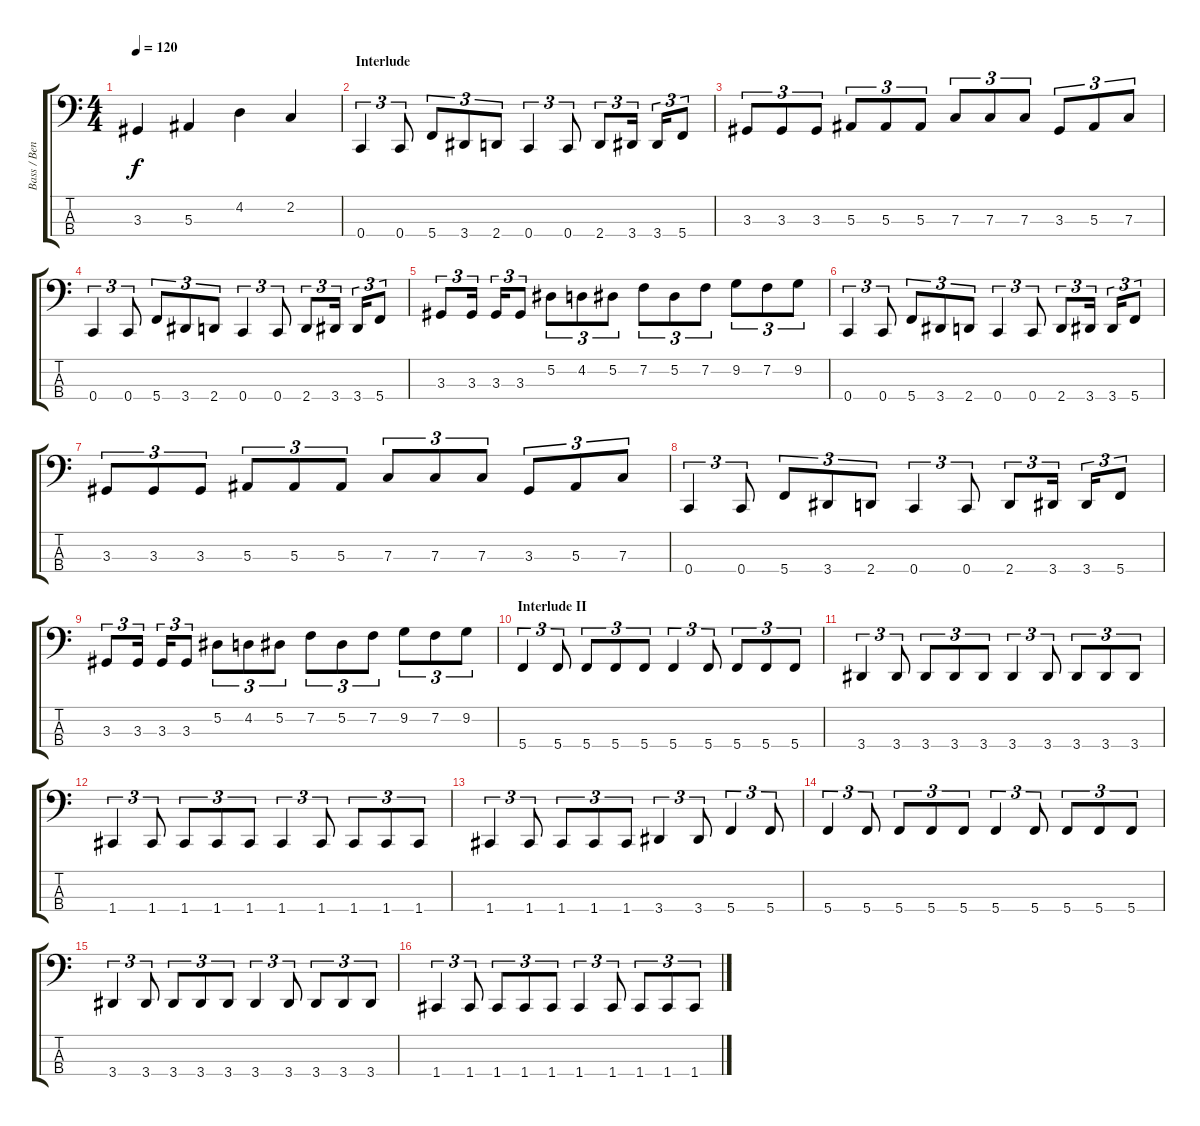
\track ("Bass / Ben" "Bass / Ben") {instrument electricbassfinger}
\staff {score tabs}
\tuning (Eb2 Bb1 F1 C1) {hide}
\ts (4 4)
\tempo 120
\clef f4
\ks c
3.3.4{dy f} 5.3.4 4.2.4 2.2.4 |
\section ("" "Interlude")
0.4.4{tu (3 2)} 0.4.8{tu (3 2)} 5.4.8{tu (3 2)} 3.4.8{tu (3 2)} 2.4.8{tu (3 2)} 0.4.4{tu (3 2)} 0.4.8{tu (3 2)} 2.4.8{tu (3 2)} 3.4.16{tu (3 2)} 3.4.16{tu (3 2)} 5.4.8{tu (3 2)} |
3.3.8{tu (3 2)} 3.3.8{tu (3 2)} 3.3.8{tu (3 2)} 5.3.8{tu (3 2)} 5.3.8{tu (3 2)} 5.3.8{tu (3 2)} 7.3.8{tu (3 2)} 7.3.8{tu (3 2)} 7.3.8{tu (3 2)} 3.3.8{tu (3 2)} 5.3.8{tu (3 2)} 7.3.8{tu (3 2)} |
0.4.4{tu (3 2)} 0.4.8{tu (3 2)} 5.4.8{tu (3 2)} 3.4.8{tu (3 2)} 2.4.8{tu (3 2)} 0.4.4{tu (3 2)} 0.4.8{tu (3 2)} 2.4.8{tu (3 2)} 3.4.16{tu (3 2)} 3.4.16{tu (3 2)} 5.4.8{tu (3 2)} |
3.3.8{tu (3 2)} 3.3.16{tu (3 2)} 3.3.16{tu (3 2)} 3.3.8{tu (3 2)} 5.2.8{tu (3 2)} 4.2.8{tu (3 2)} 5.2.8{tu (3 2)} 7.2.8{tu (3 2)} 5.2.8{tu (3 2)} 7.2.8{tu (3 2)} 9.2.8{tu (3 2)} 7.2.8{tu (3 2)} 9.2.8{tu (3 2)} |
0.4.4{tu (3 2)} 0.4.8{tu (3 2)} 5.4.8{tu (3 2)} 3.4.8{tu (3 2)} 2.4.8{tu (3 2)} 0.4.4{tu (3 2)} 0.4.8{tu (3 2)} 2.4.8{tu (3 2)} 3.4.16{tu (3 2)} 3.4.16{tu (3 2)} 5.4.8{tu (3 2)} |
3.3.8{tu (3 2)} 3.3.8{tu (3 2)} 3.3.8{tu (3 2)} 5.3.8{tu (3 2)} 5.3.8{tu (3 2)} 5.3.8{tu (3 2)} 7.3.8{tu (3 2)} 7.3.8{tu (3 2)} 7.3.8{tu (3 2)} 3.3.8{tu (3 2)} 5.3.8{tu (3 2)} 7.3.8{tu (3 2)} |
0.4.4{tu (3 2)} 0.4.8{tu (3 2)} 5.4.8{tu (3 2)} 3.4.8{tu (3 2)} 2.4.8{tu (3 2)} 0.4.4{tu (3 2)} 0.4.8{tu (3 2)} 2.4.8{tu (3 2)} 3.4.16{tu (3 2)} 3.4.16{tu (3 2)} 5.4.8{tu (3 2)} |
3.3.8{tu (3 2)} 3.3.16{tu (3 2)} 3.3.16{tu (3 2)} 3.3.8{tu (3 2)} 5.2.8{tu (3 2)} 4.2.8{tu (3 2)} 5.2.8{tu (3 2)} 7.2.8{tu (3 2)} 5.2.8{tu (3 2)} 7.2.8{tu (3 2)} 9.2.8{tu (3 2)} 7.2.8{tu (3 2)} 9.2.8{tu (3 2)} |
\section ("" "Interlude II")
5.4.4{tu (3 2)} 5.4.8{tu (3 2)} 5.4.8{tu (3 2)} 5.4.8{tu (3 2)} 5.4.8{tu (3 2)} 5.4.4{tu (3 2)} 5.4.8{tu (3 2)} 5.4.8{tu (3 2)} 5.4.8{tu (3 2)} 5.4.8{tu (3 2)} |
3.4.4{tu (3 2)} 3.4.8{tu (3 2)} 3.4.8{tu (3 2)} 3.4.8{tu (3 2)} 3.4.8{tu (3 2)} 3.4.4{tu (3 2)} 3.4.8{tu (3 2)} 3.4.8{tu (3 2)} 3.4.8{tu (3 2)} 3.4.8{tu (3 2)} |
1.4.4{tu (3 2)} 1.4.8{tu (3 2)} 1.4.8{tu (3 2)} 1.4.8{tu (3 2)} 1.4.8{tu (3 2)} 1.4.4{tu (3 2)} 1.4.8{tu (3 2)} 1.4.8{tu (3 2)} 1.4.8{tu (3 2)} 1.4.8{tu (3 2)} |
1.4.4{tu (3 2)} 1.4.8{tu (3 2)} 1.4.8{tu (3 2)} 1.4.8{tu (3 2)} 1.4.8{tu (3 2)} 3.4.4{tu (3 2)} 3.4.8{tu (3 2)} 5.4.4{tu (3 2)} 5.4.8{tu (3 2)} |
5.4.4{tu (3 2)} 5.4.8{tu (3 2)} 5.4.8{tu (3 2)} 5.4.8{tu (3 2)} 5.4.8{tu (3 2)} 5.4.4{tu (3 2)} 5.4.8{tu (3 2)} 5.4.8{tu (3 2)} 5.4.8{tu (3 2)} 5.4.8{tu (3 2)} |
3.4.4{tu (3 2)} 3.4.8{tu (3 2)} 3.4.8{tu (3 2)} 3.4.8{tu (3 2)} 3.4.8{tu (3 2)} 3.4.4{tu (3 2)} 3.4.8{tu (3 2)} 3.4.8{tu (3 2)} 3.4.8{tu (3 2)} 3.4.8{tu (3 2)} |
1.4.4{tu (3 2)} 1.4.8{tu (3 2)} 1.4.8{tu (3 2)} 1.4.8{tu (3 2)} 1.4.8{tu (3 2)} 1.4.4{tu (3 2)} 1.4.8{tu (3 2)} 1.4.8{tu (3 2)} 1.4.8{tu (3 2)} 1.4.8{tu (3 2)}
